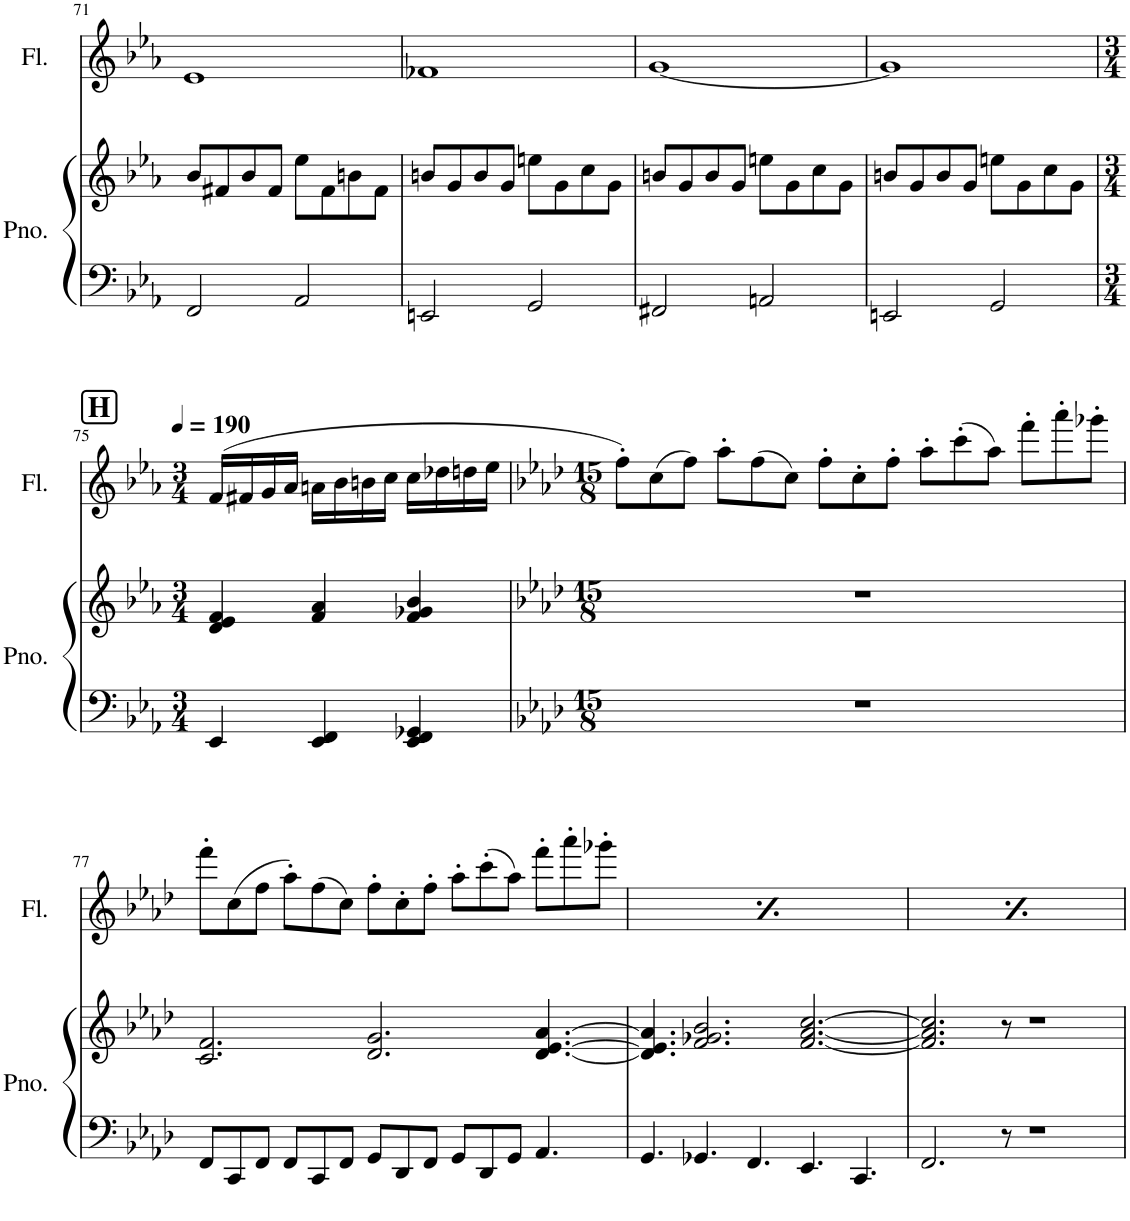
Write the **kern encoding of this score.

**kern	**kern	**kern
*part2	*part2	*part1
*staff3	*staff2	*staff1
*I"Piano	*	*I"Flute
*I'Pno.	*	*I'Fl.
!!LO:PB:g=z
*clefF4	*clefG2	*clefG2
*k[b-e-a-]	*k[b-e-a-]	*k[b-e-a-]
*M4/4	*M4/4	*M4/4
=71	=71	=71
2FF/	8b-/L	1e-
.	8f#X/	.
.	8b-/	.
.	8f#/J	.
2AA-/	8ee-\L	.
.	8f#\	.
.	8bn\	.
.	8f#\J	.
=72	=72	=72
2EEn/	8bn/L	1f-X
.	8g/	.
.	8b/	.
.	8g/J	.
2GG/	8een\L	.
.	8g\	.
.	8cc\	.
.	8g\J	.
=73	=73	=73
2FF#X/	8bn/L	[1g
.	8g/	.
.	8b/	.
.	8g/J	.
2AAn/	8een\L	.
.	8g\	.
.	8cc\	.
.	8g\J	.
=74	=74	=74
2EEn/	8bn/L	1g]
.	8g/	.
.	8b/	.
.	8g/J	.
2GG/	8een\L	.
.	8g\	.
.	8cc\	.
.	8g\J	.
!!LO:LB:g=z
=75	=75	=75
!!LO:REH:place=s1:a:B:cj:fs=14:t=H
*M3/4	*M3/4	*M3/4
*	*	*MM190
4EE-/	4d/ 4e-/ 4f/	(16f/LL
.	.	16f#X/
.	.	16g/
.	.	16a-/JJ
4EE-/ 4FF/	4f/ 4a-/	16an\LL
.	.	16b-\
.	.	16bn\
.	.	16cc\JJ
4EE-/ 4FF/ 4GG-X/	4f/ 4g-X/ 4b-/	16cc\LL
.	.	16dd-X\
.	.	16ddn\
.	.	16ee-\JJ
=76	=76	=76
*k[b-e-a-d-]	*k[b-e-a-d-]	*k[b-e-a-d-]
*M15/8	*M15/8	*M15/8
1...r	1...r	8ff'\L)
.	.	(8cc\
.	.	8ff\J)
.	.	8aa-'\L
.	.	(8ff\
.	.	8cc\J)
.	.	8ff'\L
.	.	8cc'\
.	.	8ff'\J
.	.	8aa-'\L
.	.	(8ccc'\
.	.	8aa-\J)
.	.	8fff'\L
.	.	8aaa-'\
.	.	8ggg-X'\J
!!LO:LB:g=z
=77	=77	=77
8FF/L	2.c/ 2.f/	8fff'\L
8CC/	.	(8cc\
8FF/J	.	8ff\J
8FF/L	.	8aa-'\L)
8CC/	.	(8ff\
8FF/J	.	8cc\J)
8GG/L	2.d-/ 2.g/	8ff'\L
8DD-/	.	8cc'\
8FF/J	.	8ff'\J
8GG/L	.	8aa-'\L
8DD-/	.	(8ccc'\
8GG/J	.	8aa-\J)
4.AA-/	[4.d-/ [4.e-/ [4.a-/	8fff'\L
.	.	8aaa-'\
.	.	8ggg-X'\J
=78	=78	=78
4.GG/	4.d-/] 4.e-/] 4.a-/]	8fff'\L
.	.	(8cc\
.	.	8ff\J
4.GG-X/	2.f/ 2.g-X/ 2.b-/	8aa-'\L)
.	.	(8ff\
.	.	8cc\J)
4.FF/	.	8ff'\L
.	.	8cc'\
.	.	8ff'\J
4.EE-/	[2.f/ [2.a-/ [2.cc/	8aa-'\L
.	.	(8ccc'\
.	.	8aa-\J)
4.CC/	.	8fff'\L
.	.	8aaa-'\
.	.	8ggg-X'\J
=79	=79	=79
2.FF/	2.f/] 2.a-/] 2.cc/]	8fff'\L
.	.	(8cc\
.	.	8ff\J
.	.	8aa-'\L)
.	.	(8ff\
.	.	8cc\J)
8r	8r	8ff'\L
1r	1r	8cc'\
.	.	8ff'\J
.	.	8aa-'\L
.	.	(8ccc'\
.	.	8aa-\J)
.	.	8fff'\L
.	.	8aaa-'\
.	.	8ggg-X'\J
=	=	=
*-	*-	*-
